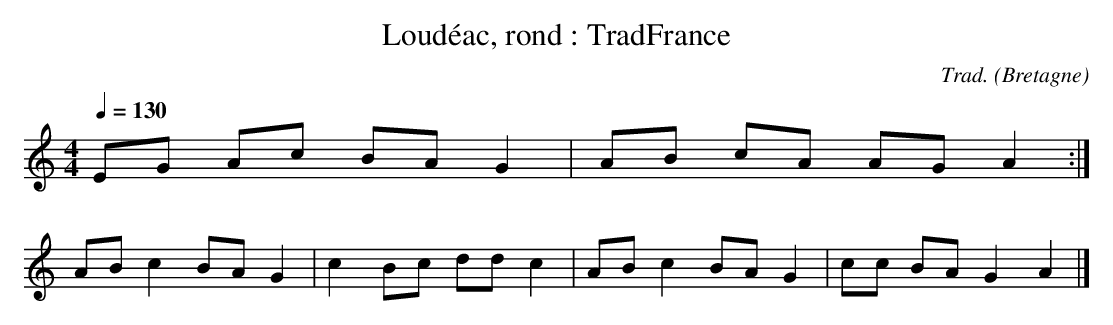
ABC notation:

X:1
T:Loudéac, rond : TradFrance
C:Trad.
O:Bretagne
M:4/4
L:1/8
K:G
Q:1/4=130
K:C
EG Ac BA G2 | AB cA AG A2 :|
AB c2 BA G2 | c2 Bc dd c2 | AB c2 BA G2 | cc BA G2 A2 |]
